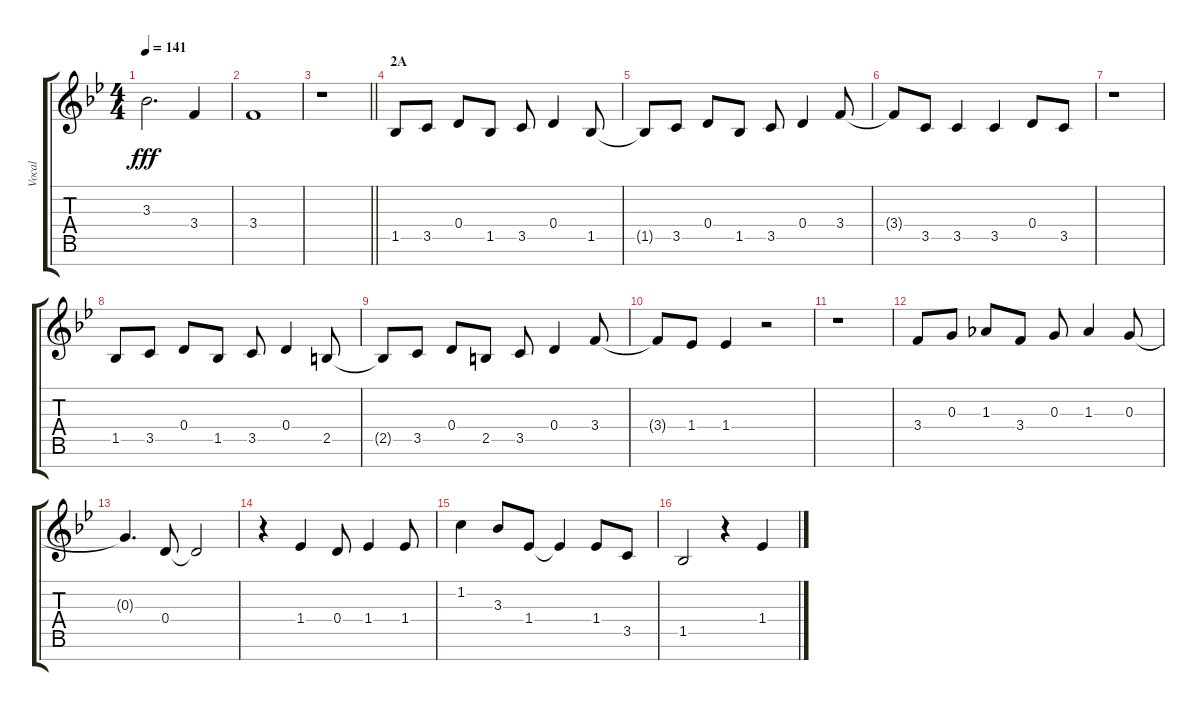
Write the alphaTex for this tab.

\track ("Vocal" "Vocal") {instrument voiceoohs}
\staff {score tabs}
\tuning (E5 B4 G4 D4 A3 E3 B2) {hide}
\ts (4 4)
\tempo 141
\clef g2
\ks bb
3.3.2{d dy fff} 3.4.4 |
3.4.1 |
\barLineRight lightlight
r.1 |
\section ("" "2A")
1.5.8 3.5.8 0.4.8 1.5.8 3.5.8 0.4.4 1.5.8 |
1.5{t}.8 3.5.8 0.4.8 1.5.8 3.5.8 0.4.4 3.4.8 |
3.4{t}.8 3.5.8 3.5.4 3.5.4 0.4.8 3.5.8 |
r.1 |
1.5.8 3.5.8 0.4.8 1.5.8 3.5.8 0.4.4 2.5.8 |
2.5{t}.8 3.5.8 0.4.8 2.5.8 3.5.8 0.4.4 3.4.8 |
3.4{t}.8 1.4.8 1.4.4 r.2 |
r.1 |
3.4.8 0.3.8 1.3.8 3.4.8 0.3.8 1.3.4 0.3.8 |
0.3{t}.4{d} 0.4.8 0.4{t}.2 |
r.4 1.4.4 0.4.8 1.4.4 1.4.8 |
1.2.4 3.3.8 1.4.8 1.4{t}.4 1.4.8 3.5.8 |
1.5.2 r.4 1.4.4
